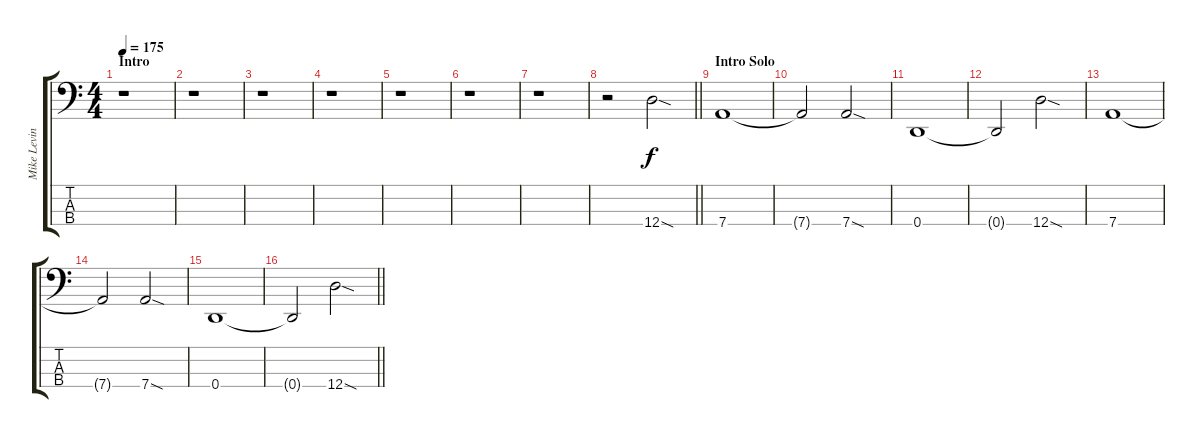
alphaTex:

\track ("Mike Levine" "Mike Levin") {instrument electricbasspick}
\staff {score tabs}
\tuning (G2 D2 A1 D1) {hide}
\ts (4 4)
\section ("" "Intro")
\tempo 175
\clef f4
\ks c
r.1{dy f instrument electricbasspick} |
r.1 |
r.1 |
r.1 |
r.1 |
r.1 |
r.1 |
\barLineRight lightlight
r.2 12.4{sod}.2 |
\section ("" "Intro Solo")
7.4.1 |
7.4{t}.2 7.4{sod}.2 |
0.4.1 |
0.4{t}.2 12.4{sod}.2 |
7.4.1 |
7.4{t}.2 7.4{sod}.2 |
0.4.1 |
\barLineRight lightlight
0.4{t}.2 12.4{sod}.2
